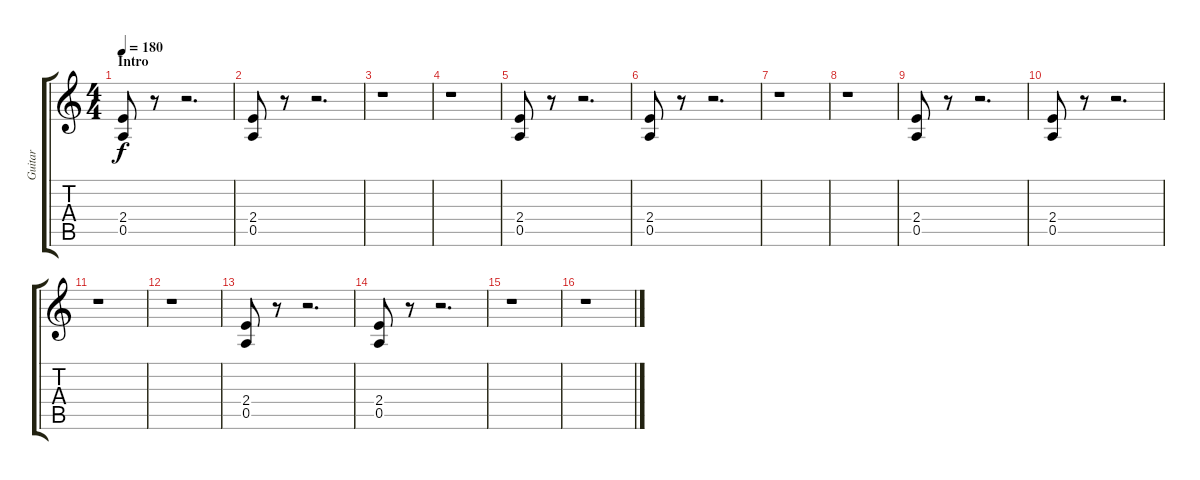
\track ("Guitar" "Guitar") {instrument distortionguitar}
\staff {score tabs}
\tuning (E4 B3 G3 D3 A2 E2) {hide}
\ts (4 4)
\section ("" "Intro")
\tempo 180
\clef g2
\ks c
(2.4 0.5).8{dy f instrument distortionguitar} r.8 r.2{d} |
(2.4 0.5).8 r.8 r.2{d} |
r.1 |
r.1 |
(2.4 0.5).8 r.8 r.2{d} |
(2.4 0.5).8 r.8 r.2{d} |
r.1 |
r.1 |
(2.4 0.5).8 r.8 r.2{d} |
(2.4 0.5).8 r.8 r.2{d} |
r.1 |
r.1 |
(2.4 0.5).8 r.8 r.2{d} |
(2.4 0.5).8 r.8 r.2{d} |
r.1 |
r.1
